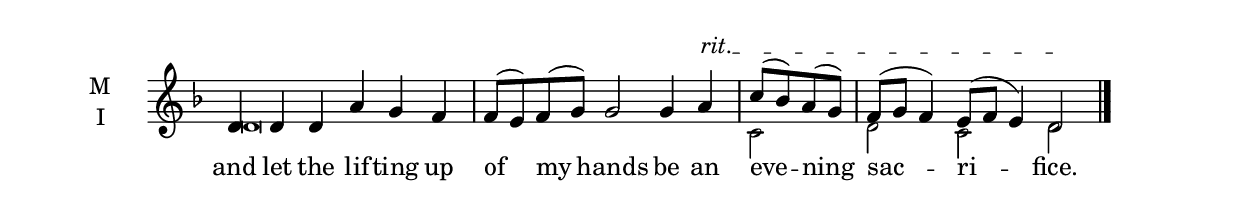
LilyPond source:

\version "2.18.2"

twobm= \set Timing.measureLength = #(ly:make-moment 2/4)
sixbm= \set Timing.measureLength = #(ly:make-moment 6/4)
sevenbm= \set Timing.measureLength = #(ly:make-moment 7/4)

global = {
  \time 6/4 % Starts with
  \key f \major
}

lyricText = \lyricmode {
  and let the lif -- ting up of my hands
  be an eve -- ning sac -- ri -- fice.
}

melody = \relative g' {
  \override TextSpanner.bound-details.left.text = "rit."
  \sixbm d4 d d a' g f f8( e) f( g) g2
  g4 a \startTextSpan \twobm c8( bes) a( g) \sixbm f( g f4) e8( f e4) d2 \stopTextSpan
  \bar"|."
}

ison = \relative c' { \global \tiny
  d\breve s1
  c2 d c d
}

\score {
  \new ChoirStaff <<
    \new Staff \with {
      midiInstrument = "choir aahs"
      instrumentName = \markup \center-column { M I }
    } <<
      \new Voice = "melody" { \voiceOne \melody }
      \new Voice = "ison" { \voiceTwo \ison }
    >>
    \new Lyrics \with {
      \override VerticalAxisGroup #'staff-affinity = #CENTER
    } \lyricsto "melody" \lyricText

  >>
  \layout {
    \context {
      \Staff
      \remove "Time_signature_engraver"
    }
    \context {
      \Score
      \omit BarNumber
    }
  }
  \midi { \tempo 4 = 100
          \context {
            \Voice
            \remove "Dynamic_performer"
    }
  }
}
